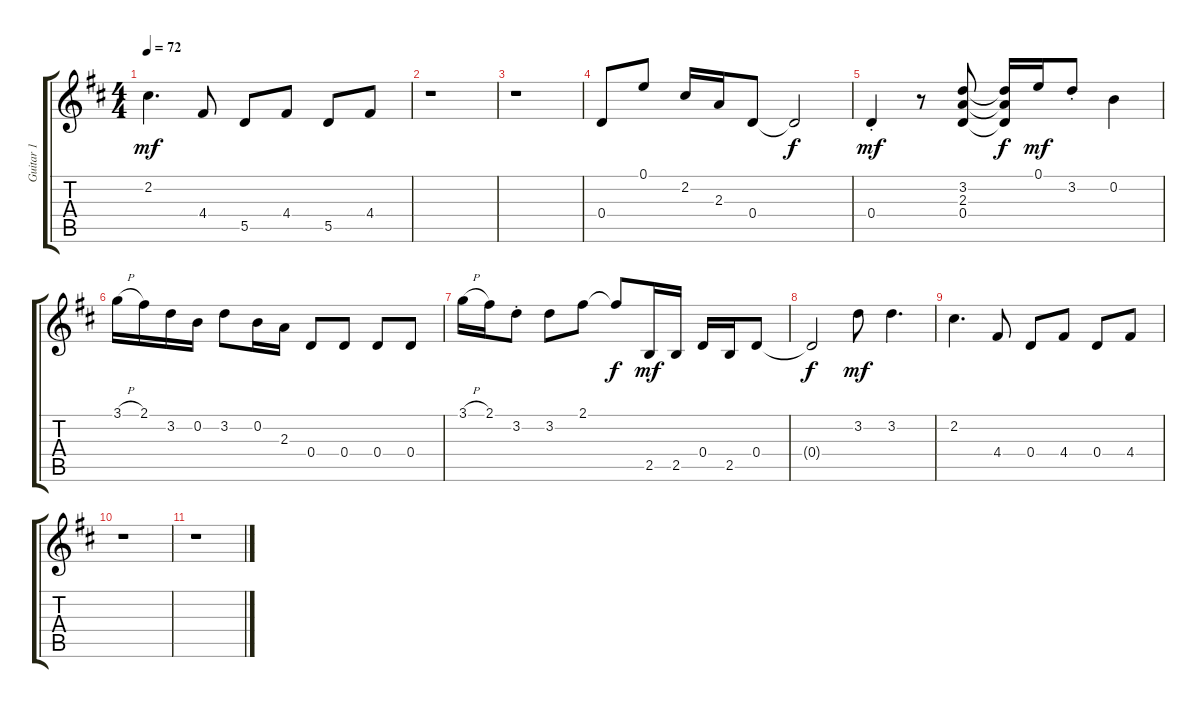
\track ("Guitar 1" "Guitar 1") {instrument acousticguitarsteel}
\staff {score tabs}
\tuning (E4 B3 G3 D3 A2 E2) {hide}
\ts (4 4)
\tempo 72
\clef g2
\ks d
2.2.4{d dy mf} 4.4.8 5.5.8 4.4.8 5.5.8 4.4.8 |
r.1 |
r.1 |
0.4.8 0.1.8 2.2.16 2.3.16 0.4.8 0.4{t}.2{dy f} |
0.4{st}.4{dy mf} r.8 (3.2 2.3 0.4).8 (3.2{t} 2.3{t} 0.4{t}).16{dy f} 0.1.16{dy mf} 3.2{st}.8 0.2.4 |
3.1{h}.16{volume 12} 2.1.16 3.2.16{volume 12} 0.2.16 3.2.8{volume 12} 0.2.16{volume 12} 2.3.16 0.4.8{volume 12} 0.4.8{volume 11} 0.4.8{volume 11} 0.4.8{volume 11} |
3.1{h}.16{volume 10} 2.1.16 3.2{st}.8{volume 10} 3.2.8{volume 10} 2.1.8{volume 10} 2.1{t}.8{dy f} 2.5.16{dy mf volume 9} 2.5.16 0.4.16{volume 9} 2.5.16 0.4.8{volume 9} |
0.4{t}.2{dy f} 3.2.8{dy mf volume 7} 3.2.4{d volume 7} |
2.2.4{d volume 6} 4.4.8{volume 6} 0.4.8{volume 5} 4.4.8{volume 5} 0.4.8{volume 5} 4.4.8{volume 5} |
r.1 |
r.1
